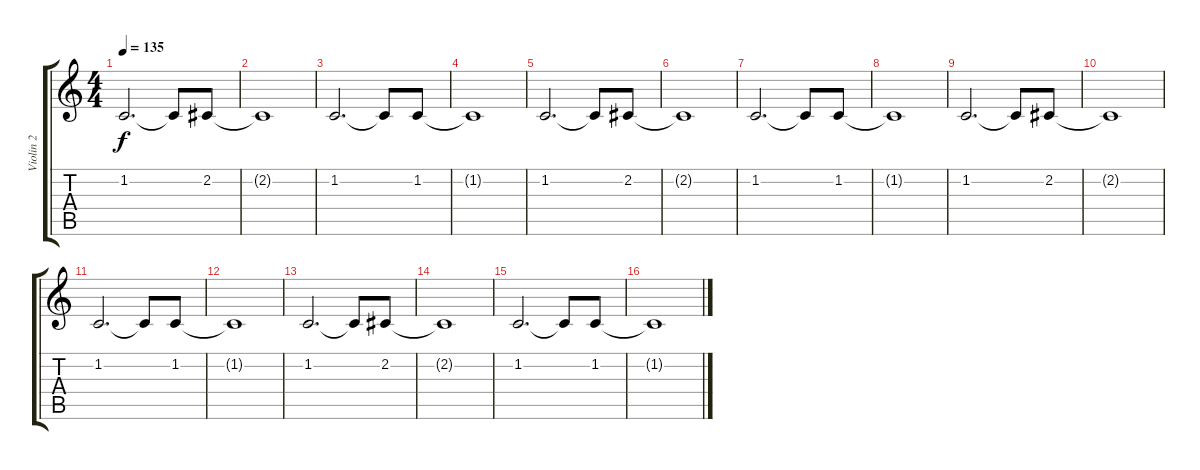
\track ("Violin 2" "Violin 2") {instrument violin}
\staff {score tabs}
\tuning (E4 B3 G3 D3 A2 E2) {hide}
\ts (4 4)
\tempo 135
\clef g2
\ks c
1.2.2{d dy f} 1.2{t}.8 2.2.8 |
2.2{t}.1 |
1.2.2{d} 1.2{t}.8 1.2.8 |
1.2{t}.1 |
1.2.2{d} 1.2{t}.8 2.2.8 |
2.2{t}.1 |
1.2.2{d} 1.2{t}.8 1.2.8 |
1.2{t}.1 |
1.2.2{d} 1.2{t}.8 2.2.8 |
2.2{t}.1 |
1.2.2{d} 1.2{t}.8 1.2.8 |
1.2{t}.1 |
1.2.2{d} 1.2{t}.8 2.2.8 |
2.2{t}.1 |
1.2.2{d} 1.2{t}.8 1.2.8 |
1.2{t}.1
